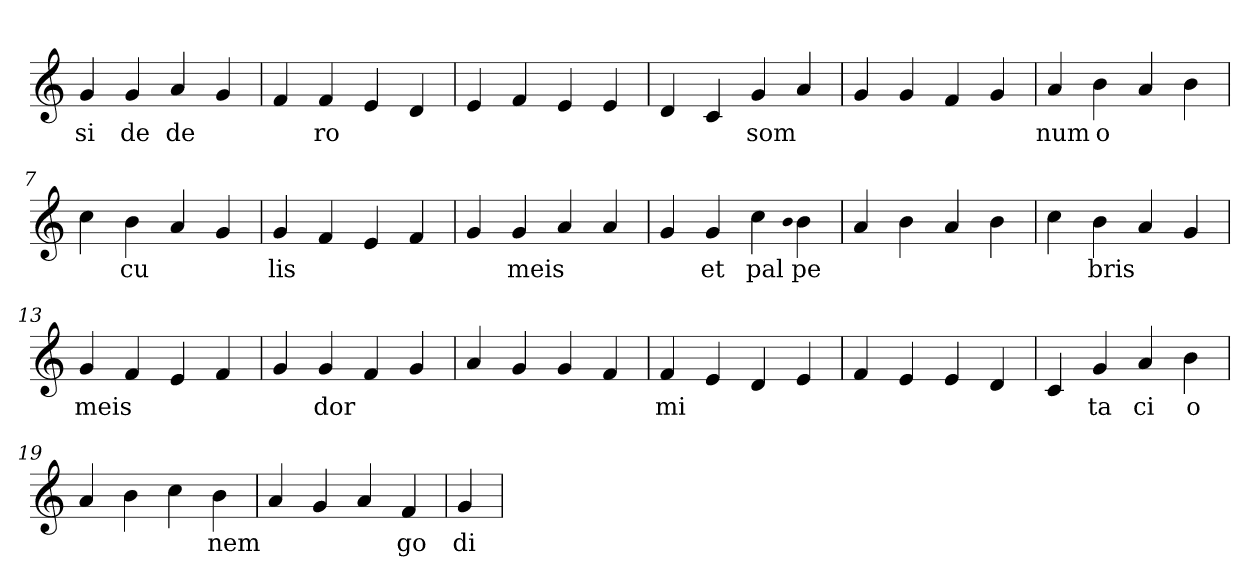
**kern	**text
*part1	*part1
*staff1	*staff1
*clefG2	*
=1	=1
4g	si
4g	de
4a	de
4g	.
=2	=2
4f	.
4f	ro
4e	.
4d	.
=3	=3
4e	.
4f	.
4e	.
4e	.
=4	=4
4d	.
4c	.
4g	som
4a	.
=5	=5
4g	.
4g	.
4f	.
4g	.
=6	=6
4a	num
4b	o
4a	.
4b	.
=7	=7
4cc	.
4b	cu
4a	.
4g	.
=8	=8
4g	lis
4f	.
4e	.
4f	.
=9	=9
4g	.
4g	meis
4a	.
4a	.
=10	=10
4g	.
4g	et
4cc	pal
qqb	.
4b	pe
=11	=11
4a	.
4b	.
4a	.
4b	.
=12	=12
4cc	.
4b	bris
4a	.
4g	.
=13	=13
4g	meis
4f	.
4e	.
4f	.
=14	=14
4g	.
4g	dor
4f	.
4g	.
=15	=15
4a	.
4g	.
4g	.
4f	.
=16	=16
4f	mi
4e	.
4d	.
4e	.
=17	=17
4f	.
4e	.
4e	.
4d	.
=18	=18
4c	.
4g	ta
4a	ci
4b	o
=19	=19
4a	.
4b	.
4cc	.
4b	nem
=20	=20
4a	.
4g	.
4a	.
4f	go
=21	=21
4g	di
=	=
*-	*-
